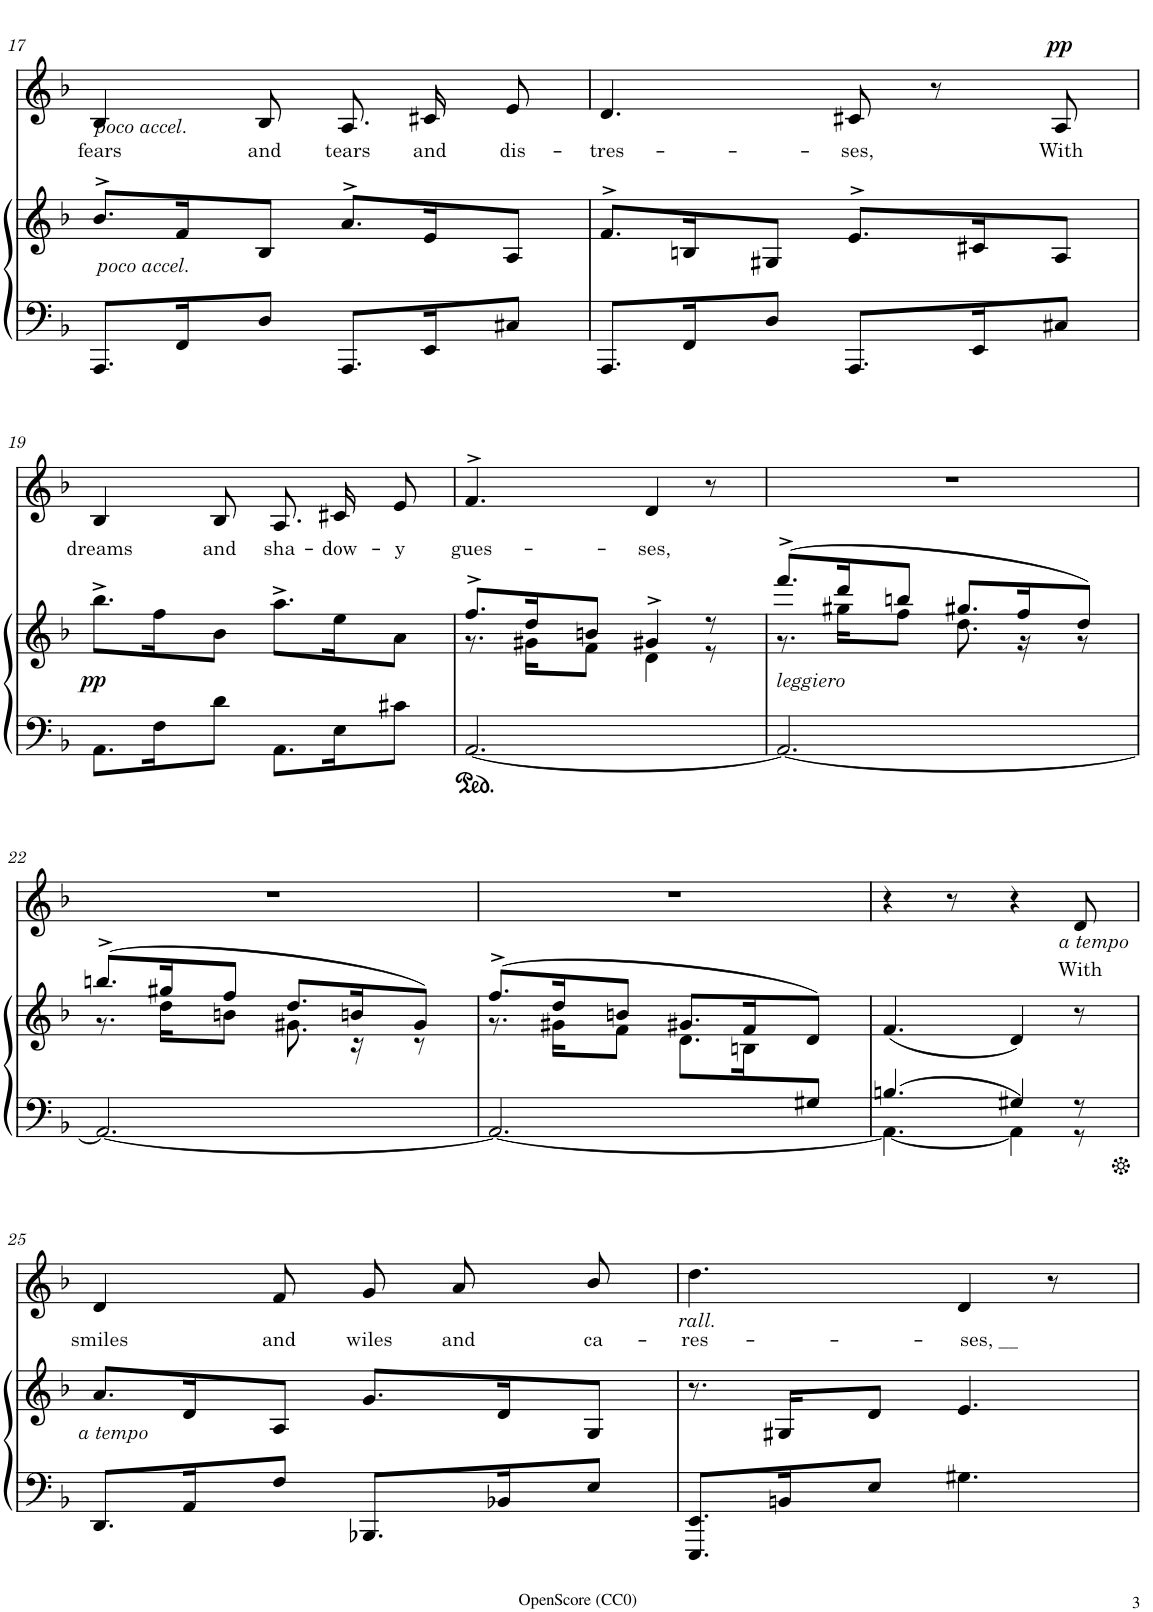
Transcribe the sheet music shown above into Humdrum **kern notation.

**kern	**kern	**dynam	**kern	**text	**dynam
*part2	*part2	*part2	*part1	*part1	*part1
*staff3	*staff2	*staff2/3	*staff1	*staff1	*staff1
*I"Piano	*	*	*I"Contralto	*	*
*I'Pno	*	*	*	*	*
!!LO:PB:g=z
*clefF4	*clefG2	*	*clefG2	*	*
*k[b-]	*k[b-]	*	*k[b-]	*	*
*M6/8	*M6/8	*	*M6/8	*	*
=17	=17	=17	=17	=17	=17
!	!	!	!LO:TX:b:i:t=poco accel.	!	!
!	!LO:TX:b:i:t=poco accel.	!	!	!	!
!	!	!	!	!LO:LY:b	!
8.AAA/L	8.b-^>/L	.	4B-/	fears	.
16FF/K	16f/K	.	.	.	.
!	!	!	!	!LO:LY:b	!
8D/J	8B-/J	.	8B-/	and	.
!	!	!	!	!LO:LY:b	!
8.AAA/L	8.a^>/L	.	8.A/L	tears	.
!	!	!	!	!LO:LY:b	!
16EE/K	16e/K	.	16c#X/K	and	.
!	!	!	!	!LO:LY:b	!
8C#X/J	8A/J	.	8e/J	dis-	.
=18	=18	=18	=18	=18	=18
!	!	!	!	!LO:LY:b	!
8.AAA/L	8.f^>/L	.	4.d/	-tres-	.
16FF/K	16Bn/K	.	.	.	.
8D/J	8G#X/J	.	.	.	.
!	!	!	!	!LO:LY:b	!
8.AAA/L	8.e^>/L	.	8c#X/	-ses,	.
.	.	.	8r	.	.
16EE/K	16c#X/K	.	.	.	.
!	!	!	!	!LO:LY:b	!LO:DY:a
8C#X/J	8A/J	.	8A/	With	pp
!!LO:LB:g=z
=19	=19	=19	=19	=19	=19
!	!	!	!LO:TX:a:color=#FFFFFF:t=.	!	!
!	!	!LO:DY:b	!	!LO:LY:b	!
8.AA\L	8.bb-^\L	pp	4B-/	dreams	.
16F\K	16ff\K	.	.	.	.
!	!	!	!	!LO:LY:b	!
8d\J	8b-\J	.	8B-/	and	.
!	!	!	!	!LO:LY:b	!
8.AA\L	8.aa^\L	.	8.A/L	sha-	.
!	!	!	!	!LO:LY:b	!
16E\K	16ee\K	.	16c#X/K	-dow-	.
!	!	!	!	!LO:LY:b	!
8c#X\J	8a\J	.	8e/J	-y	.
=20	=20	=20	=20	=20	=20
*	*^	*	*	*	*
!LO:TX:a:color=#FFFFFF:t=.	!	!	!	!	!	!
!	!	!	!	!	!LO:LY:b	!
[2.AA/	8.ff^/L	8.r	.	4.f^>/	gues-	.
.	16dd/K	16g#X\KL	.	.	.	.
.	8bn/J	8f\J	.	.	.	.
!	!	!	!	!	!LO:LY:b	!
.	4g#X^/	4d\	.	4d/	-ses,	.
.	8r	8r	.	8r	.	.
=21	=21	=21	=21	=21	=21	=21
!	!LO:TX:b:i:t=leggiero	!	!	!	!	!
2.AA/_	(8.fff^/L	8.r	.	2.r	.	.
.	16ddd/K	16gg#X\KL	.	.	.	.
.	8bbn/J	8ff\J	.	.	.	.
.	8.gg#X/L	8.dd\	.	.	.	.
.	16ff/K	16r	.	.	.	.
.	8dd/J)	8r	.	.	.	.
!!LO:LB:g=z
=22	=22	=22	=22	=22	=22	=22
!	!	!	!	!LO:TX:a:color=#FFFFFF:t=.	!	!
2.AA/_	(8.bbn^/L	8.r	.	2.r	.	.
.	16gg#X/K	16dd\KL	.	.	.	.
.	8ff/J	8bn\J	.	.	.	.
.	8.dd/L	8.g#X\	.	.	.	.
.	16bn/K	16r	.	.	.	.
.	8g#/J)	8r	.	.	.	.
=23	=23	=23	=23	=23	=23	=23
*^	*	*	*	*	*	*
!LO:TX:a:color=#FFFFFF:t=.	!	!	!	!	!	!	!
8ryy	2.AA/_	(8.ff^>/L	8.r	.	2.r	.	.
.	.	16dd/K	16g#X\KL	.	.	.	.
.	.	8bn/J	8f\J	.	.	.	.
.	.	8.g#X/L	8.d\L	.	.	.	.
.	.	16f/K	16Bn\K	.	.	.	.
8G#X/J	.	8d/J)	8ryy	.	.	.	.
*	*	*v	*v	*	*	*	*
=24	=24	=24	=24	=24	=24	=24
4.Bn/	4.AA\_	(4.f/	.	4r	.	.
.	.	.	.	8r	.	.
4G#X/	4AA\]	4d/)	.	4r	.	.
!	!	!	!	!LO:TX:b:i:t=a tempo	!	!
!	!	!	!	!	!LO:LY:b	!
8r	8r	8r	.	8d/	With	.
!!LO:LB:g=z
=25	=25	=25	=25	=25	=25	=25
!	!	!	!	!LO:TX:a:color=#FFFFFF:t=.	!	!
!	!	!LO:TX:b:i:t=a tempo	!	!	!	!
!	!	!	!	!	!LO:LY:b	!
*v	*v	*	*	*	*	*
8.DD/L	8.a/L	.	4d/	smiles	.
16AA/K	16d/K	.	.	.	.
!	!	!	!	!LO:LY:b	!
8F/J	8A/J	.	8f/	and	.
!	!	!	!	!LO:LY:b	!
8.BBB-X/L	8.g/L	.	8g/L	wiles	.
!	!	!	!	!LO:LY:b	!
.	.	.	8a/	and	.
16BB-X/K	16d/K	.	.	.	.
!	!	!	!	!LO:LY:b	!
8E/J	8G/J	.	8b-/J	ca-	.
=26	=26	=26	=26	=26	=26
!	!	!	!LO:TX:b:i:t=rall.	!	!
!	!	!	!	!LO:LY:b	!
8.EEE/ 8.EE/L	8.r	.	4.dd\	-res-	.
16BBn/K	16G#X/KL	.	.	.	.
8E/J	8d/J	.	.	.	.
!	!	!	!	!LO:LY:b	!
4.G#X\	4.e/	.	4d/	-ses, __	.
.	.	.	8r	.	.
=	=	=	=	=	=
*-	*-	*-	*-	*-	*-
